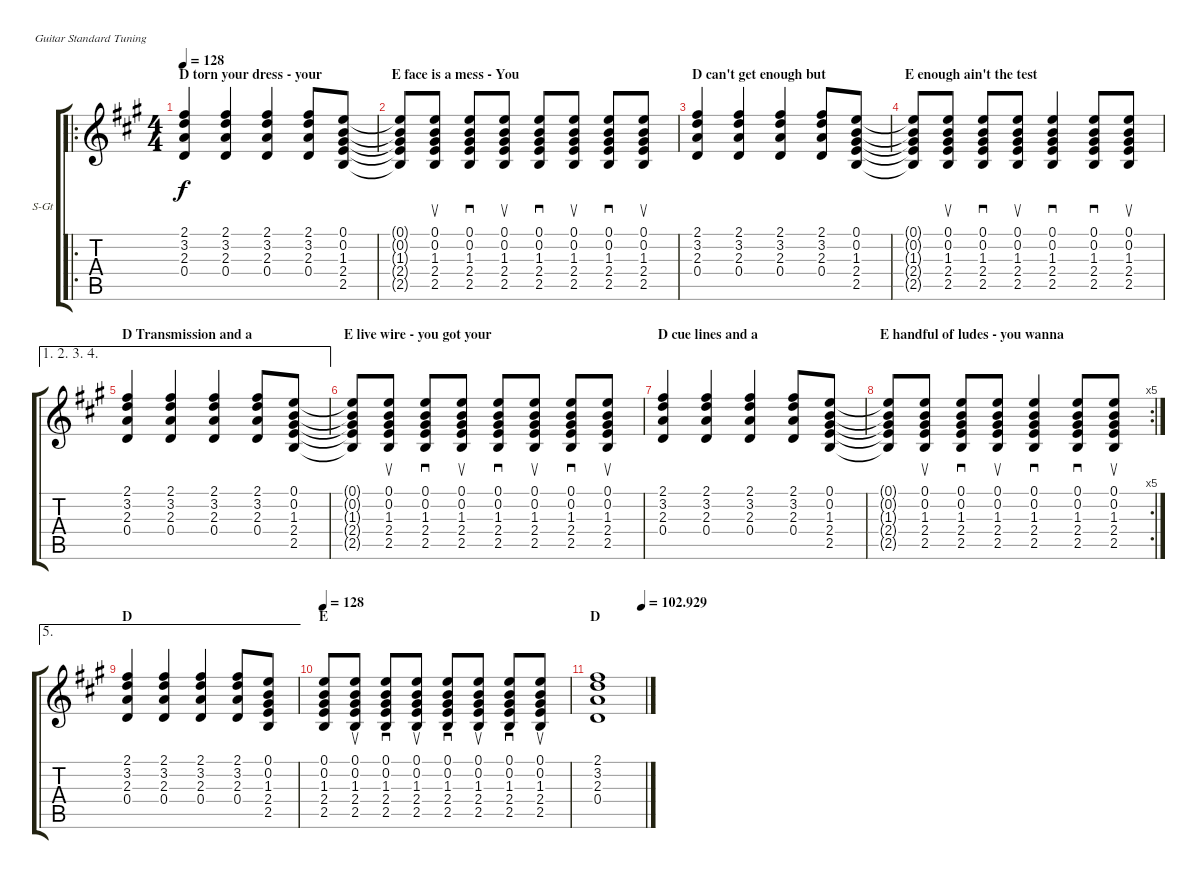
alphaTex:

\bracketExtendMode groupsimilarinstruments
\firstSystemTrackNameOrientation horizontal
\otherSystemsTrackNameOrientation horizontal
\track ("Steel Guitar" "S-Gt") {instrument acousticguitarsteel}
\staff {score tabs}
\tuning (E4 B3 G3 D3 A2 E2)
\ro
\ts (4 4)
\section ("" "D torn your dress - your")
\tempo 128
\clef g2
\ks a
(2.1 3.2 2.3 0.4).4{dy f} (2.1 3.2 2.3 0.4).4 (2.1 3.2 2.3 0.4).4 (2.1 3.2 2.3 0.4).8 (0.1 0.2 1.3 2.4 2.5).8 |
\section ("" "E face is a mess - You")
(2.5{t} 2.4{t} 1.3{t} 0.2{t} 0.1{t}).8 (0.1 0.2 1.3 2.4 2.5).8{su} (0.1 0.2 1.3 2.4 2.5).8{sd} (0.1 0.2 1.3 2.4 2.5).8{su} (0.1 0.2 1.3 2.4 2.5).8{sd} (0.1 0.2 1.3 2.4 2.5).8{su} (0.1 0.2 1.3 2.4 2.5).8{sd} (0.1 0.2 1.3 2.4 2.5).8{su} |
\section ("" "D can't get enough but ")
(2.1 3.2 2.3 0.4).4 (2.1 3.2 2.3 0.4).4 (2.1 3.2 2.3 0.4).4 (2.1 3.2 2.3 0.4).8 (0.1 0.2 1.3 2.4 2.5).8 |
\section ("" "E enough ain't the test")
(2.5{t} 2.4{t} 1.3{t} 0.2{t} 0.1{t}).8 (0.1 0.2 1.3 2.4 2.5).8{su} (0.1 0.2 1.3 2.4 2.5).8{sd} (0.1 0.2 1.3 2.4 2.5).8{su} (0.1 0.2 1.3 2.4 2.5).4{sd} (0.1 0.2 1.3 2.4 2.5).8{sd} (0.1 0.2 1.3 2.4 2.5).8{su} |
\ae (1 2 3 4)
\section ("" "D Transmission and a")
(2.1 3.2 2.3 0.4).4 (2.1 3.2 2.3 0.4).4 (2.1 3.2 2.3 0.4).4 (2.1 3.2 2.3 0.4).8 (0.1 0.2 1.3 2.4 2.5).8 |
\section ("" "E live wire - you got your")
(2.5{t} 2.4{t} 1.3{t} 0.2{t} 0.1{t}).8 (0.1 0.2 1.3 2.4 2.5).8{su} (0.1 0.2 1.3 2.4 2.5).8{sd} (0.1 0.2 1.3 2.4 2.5).8{su} (0.1 0.2 1.3 2.4 2.5).8{sd} (0.1 0.2 1.3 2.4 2.5).8{su} (0.1 0.2 1.3 2.4 2.5).8{sd} (0.1 0.2 1.3 2.4 2.5).8{su} |
\section ("" "D cue lines and a")
(2.1 3.2 2.3 0.4).4 (2.1 3.2 2.3 0.4).4 (2.1 3.2 2.3 0.4).4 (2.1 3.2 2.3 0.4).8 (0.1 0.2 1.3 2.4 2.5).8 |
\rc 5
\section ("" "E handful of ludes - you wanna")
(2.5{t} 2.4{t} 1.3{t} 0.2{t} 0.1{t}).8 (0.1 0.2 1.3 2.4 2.5).8{su} (0.1 0.2 1.3 2.4 2.5).8{sd} (0.1 0.2 1.3 2.4 2.5).8{su} (0.1 0.2 1.3 2.4 2.5).4{sd} (0.1 0.2 1.3 2.4 2.5).8{sd} (0.1 0.2 1.3 2.4 2.5).8{su} |
\ae 5
\section ("" "D")
(2.1 3.2 2.3 0.4).4 (2.1 3.2 2.3 0.4).4 (2.1 3.2 2.3 0.4).4 (2.1 3.2 2.3 0.4).8 (0.1 0.2 1.3 2.4 2.5).8 |
\section ("" "E")
\tempo 128
(2.5 2.4 1.3 0.2 0.1).8 (0.1 0.2 1.3 2.4 2.5).8{su} (0.1 0.2 1.3 2.4 2.5).8{sd} (0.1 0.2 1.3 2.4 2.5).8{su} (0.1 0.2 1.3 2.4 2.5).8{sd} (0.1 0.2 1.3 2.4 2.5).8{su} (0.1 0.2 1.3 2.4 2.5).8{sd} (0.1 0.2 1.3 2.4 2.5).8{su} |
\section ("" "D")
\tempo (102.929 0.93125)
(2.1 3.2 2.3 0.4).1
